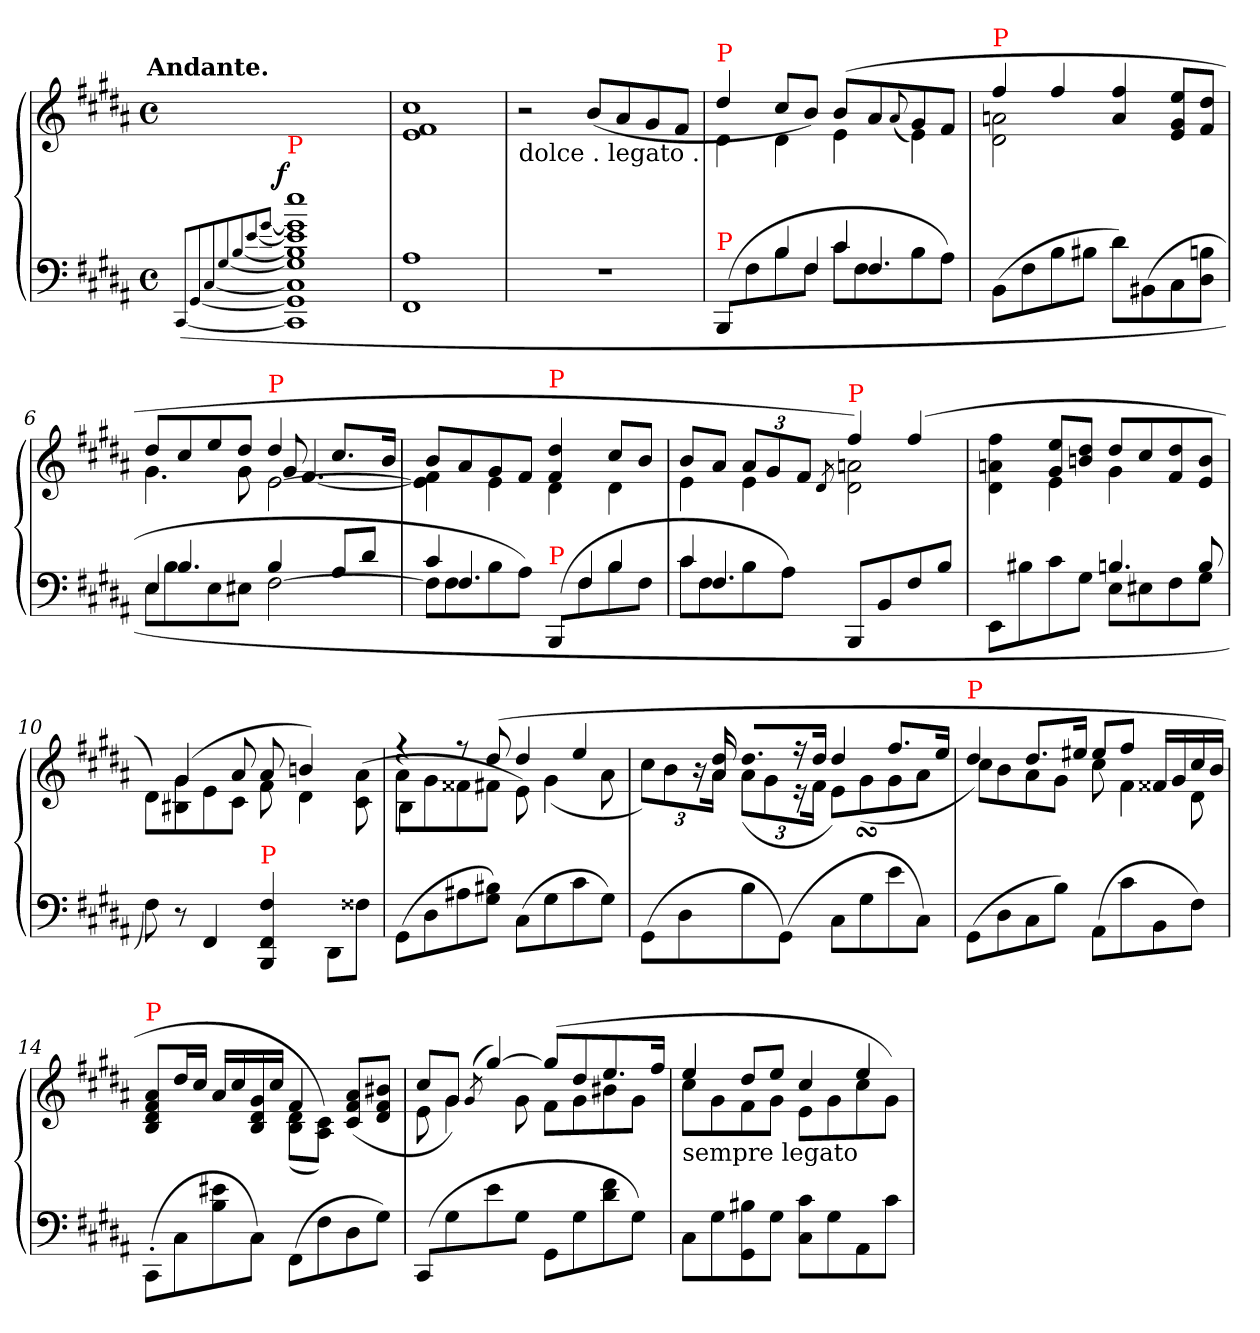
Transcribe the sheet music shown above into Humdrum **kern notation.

**kern	**kern	**dynam
*part1	*part1	*part1
*staff2	*staff1	*staff1/2
*clefF4	*clefG2	*
*k[f#c#g#d#a#]	*k[f#c#g#d#a#]	*
*B:	*B:	*
!!LO:TX:omd:t=Andante.
*M4/4	*M4/4	*
*met(c)	*met(c)	*
*MM88	*MM88	*
=1	=1	=1
(>[8qqCC#/L	.	.
[8qqGG#/	.	.
[8qqC#/	.	.
[8qqG#/	.	.
[8qqB/	.	.
[8qqe/	.	.
[8qqg#/J	.	.
!LO:TX:a:color=red:t=P	!	!
!	!	!LO:DY:a=2:rj
1ee\ 1g#]\ 1e]\ 1B]\ 1G#]\ 1C#]\ 1GG#]\ 1CC#]\	1ryy	f
=2	=2	=2
1A#/ 1FF#/	1cc#/ 1f#/ 1e/)	.
=3	=3	=3
!	!LO:TX:b:t=dolce . legato .	!
1rF	2r	.
.	(>8b\L	.
.	8a#/	.
.	8g#/	.
.	8f#/J	.
=4	=4	=4
*^	*^	*
*	*^	*	*	*
!	!	!	!LO:TX:a:color=red:t=P	!	!
!LO:TX:a:color=red:t=P	!	!	!	!	!
4ryy	4.ryy	(>8BBB/L	4dd#/	4d#\	.
.	.	8F#\	.	.	.
4B/	.	8B\	8cc#/L	4d#\	.
.	4F#/	8F#\J	8b/J)	.	.
4c#/	.	8c#\L	(>8b/L	4e\	.
.	4.F#/	8F#\	8a#/	.	.
.	.	.	.	(<8qqa#/	.
4ryy	.	8B\	8g#/	4e\)	.
.	.	8A#\J)	8f#/J	.	.
=5	=5	=5	=5	=5	=5
!	!	!	!LO:TX:a:color=red:t=P	!	!
*v	*v	*v	*	*	*
(>8BB/L	4ff#/	2an\ 2d#\	.
8F#\	.	.	.
8B\	4ff#/	.	.
8B#X\J	.	.	.
8d#\L)	4ff#/ 4a/	2ryy	.
(>8BB#X\	.	.	.
8C#\	8ee/ 8g#/ 8e/L	.	.
8Bn\ 8D#\J	8dd#/ 8f#/J	.	.
=6	=6	=6	=6
*^	*	*^	*
*	*^	*	*	*	*
8ryy	4E/	8E\L	8dd#/L	2ryy	4.g#\	.
4.B/	.	8B\	8cc#/	.	.	.
.	2.ryy	8E\	8ee/	.	.	.
.	.	8E#X\J	8dd#/J	.	8g#\	.
!	!	!	!LO:TX:a:color=red:t=P	!	!	!
4B/	.	[2F#\	4dd#/	8g#/	[2e\	.
.	.	.	.	[4.f#/	.	.
8A#/L	.	.	8.cc#/L	.	.	.
8d#/J	.	.	.	.	.	.
.	.	.	16b/Jk	.	.	.
*	*	*	*	*v	*v	*
=7	=7	=7	=7	=7	=7
4c#/	8ryy	8F#\L]	8b/L	4f#]\ 4e]\	.
.	4.F#/	8F#\	8a#/	.	.
4ryy	.	8B\	8g#/	4e\	.
.	.	8A#\J)	8f#/J	.	.
!	!	!	!LO:TX:a:color=red:t=P	!	!
!LO:TX:a:color=red:t=P	!	!	!	!	!
4ryy	8ryy	(>8BBB/L	4dd#/ 4f#/	4d#\	.
.	4F#/	8F#\	.	.	.
4B/	.	8B\	8cc#/L	4d#\	.
.	8ryy	8F#\J	8b/J	.	.
=8	=8	=8	=8	=8	=8
4c#/	8ryy	8c#\L	8b/L	4e\	.
.	4.F#/	8F#\	8a#/J	.	.
*	*	*	*Xbrackettup	*	*
2.ryy	.	8B\	12a#/L	4e\	.
.	.	.	12g#/	.	.
.	.	8A#\J)	.	.	.
.	.	.	12f#/J	.	.
.	.	.	8qd#/	.	.
!	!	!	!LO:TX:a:color=red:t=P	!	!
.	2ryy	8BBB/L	4ff#/)	2an\ 2d#\	.
.	.	8BB/	.	.	.
.	.	8F#/	(4ff#/	.	.
.	.	8B/J	.	.	.
*	*v	*v	*	*	*
=9	=9	=9	=9	=9
2ryy	(>8EE\L	4ff#\ 4an\ 4d#\	4ryy	.
.	8B#X\	.	.	.
.	8c#\	8ee/ 8g#/L	4e\	.
.	8G#\J	8dd#/ 8bn/J	.	.
4.Bn/	8E\L	8dd#/L	4g#\	.
.	8E#X\	8cc#/	.	.
.	8F#\	8dd#/ 8f#/	4ryy	.
8B/	8G#\J	8b/ 8e/J	.	.
*v	*v	*	*	*
=10	=10	=10	=10
8F#\)	8ryy	8d#\L)	.
8r	(>4g#/	8g#\ 8B#X\	.
4FF#/	.	8e\	.
.	8a#/	8c#\J	.
!LO:TX:a:color=red:t=P	!	!	!
4F#/ 4FF#/ 4BBB/	8a#/	8f#\	.
.	4bn/)	4d#\	.
8DD#\L	.	.	.
8F##X\J	8ryy	(>8a#\ 8c#\	.
=11	=11	=11	=11
*	*	*^	*
(>8GG#/L	4rff	8a#\L	4B\	.
8D#\	.	8g#\	.	.
8A#X\	8rff	8f##X\	4ryy	.
8B#X\ 8G#\J)	(>8dd#/	8f#X\J	.	.
(>8C#\L	4dd#/	8e\)	2ryy	.
8G#\	.	(<4g#\	.	.
8c#\	4ee/	.	.	.
8G#\J)	.	8a#\	.	.
*	*	*v	*v	*
=12	=12	=12	=12
*	*Xtuplet	*tuplet	*
(>8GG#\L	12ryy	12cc#\L)	.
.	12ryy	12b\	.
8D#\	.	.	.
.	24ryy	24r	.
.	(>24dd#/ 24a#/	24a#\Jk)	.
*	*Xtuplet	*	*
!	!LO:N:vis=8.	!	!
8B\	6dd#/L	(<12a#\L	.
.	.	12g#\	.
(>8GG#/J)	.	.	.
.	24r	24r	.
.	24dd#/Jk	24f#\Jk	.
8C#\L	4dd#/	8e\L)	.
8G#\	.	(<8g#sSSS\	.
8e\	8.ff#/L	8g#\	.
8C#\J)	.	8a#\J	.
.	16ee/Jk	.	.
=13	=13	=13	=13
!	!LO:TX:a:color=red:t=P	!	!
(8GG#\L	4dd#/	8cc#\L)	.
8D#\	.	8b\	.
8C#\	8.dd#/L	8a#\	.
8B\J)	.	8g#\J	.
.	16ee#X/Jk	.	.
(>8AA#\L	8ee#/L	8cc#\	.
8c#\	8ff#/J	4f#\	.
8BB\	16f##X/LL	.	.
.	16g#/	.	.
8F#\J)	16cc#/	8d#\	.
.	16b/JJ	.	.
=14	=14	=14	=14
!	!LO:TX:a:color=red:t=P	!	!
(>8CC#'\L	8a#/ 8f#/ 8d#/ 8B/L	2ryy	.
8C#\	16dd#/L	.	.
.	16cc#/JJ	.	.
8B\ 8e#X\	16a#/LL	.	.
.	16cc#/	.	.
8C#\J)	16g#/ 16d#/ 16B/	.	.
.	16cc#/JJ	.	.
(>8FF#\L	4f#/	(>8d#\ 8B\L	.
8F#\	.	8c#\ 8A#\J))	.
8D#\	(>8a#/ 8f#/ 8c#/L	4ryy	.
8G#\J)	8b#X/ 8f#/ 8d#/J	.	.
=15	=15	=15	=15
(>8CC#/L	8cc#/L	8e\	.
8G#\	8g#/J)	4g#\	.
.	(>8qg#/	.	.
8e\	[4gg#/)	.	.
8G#\J	.	8g#\	.
8GG#\L	(8gg#/L]	8f#\L	.
8G#\	8dd#/	8g#\	.
8f#\ 8d#\	8.ee/	8b#X\	.
8G#\J)	.	8g#\J	.
.	16ff#/Jk	.	.
=16	=16	=16	=16
!	!LO:TX:b:t=sempre legato	!	!
8C#\L	4ee/	8cc#\L	.
8G#\	.	8g#\	.
8B#X\ 8GG#\	8dd#/L	8f#\	.
8G#\J	8ee/J	8g#\J	.
8c#\ 8C#\L	4cc#/	8e\L	.
8G#\	.	8g#\	.
8AA#\	4ee/	8cc#\	.
8c#\J	.	8g#\J)	.
*	*v	*v	*
=	=	=
*-	*-	*-
